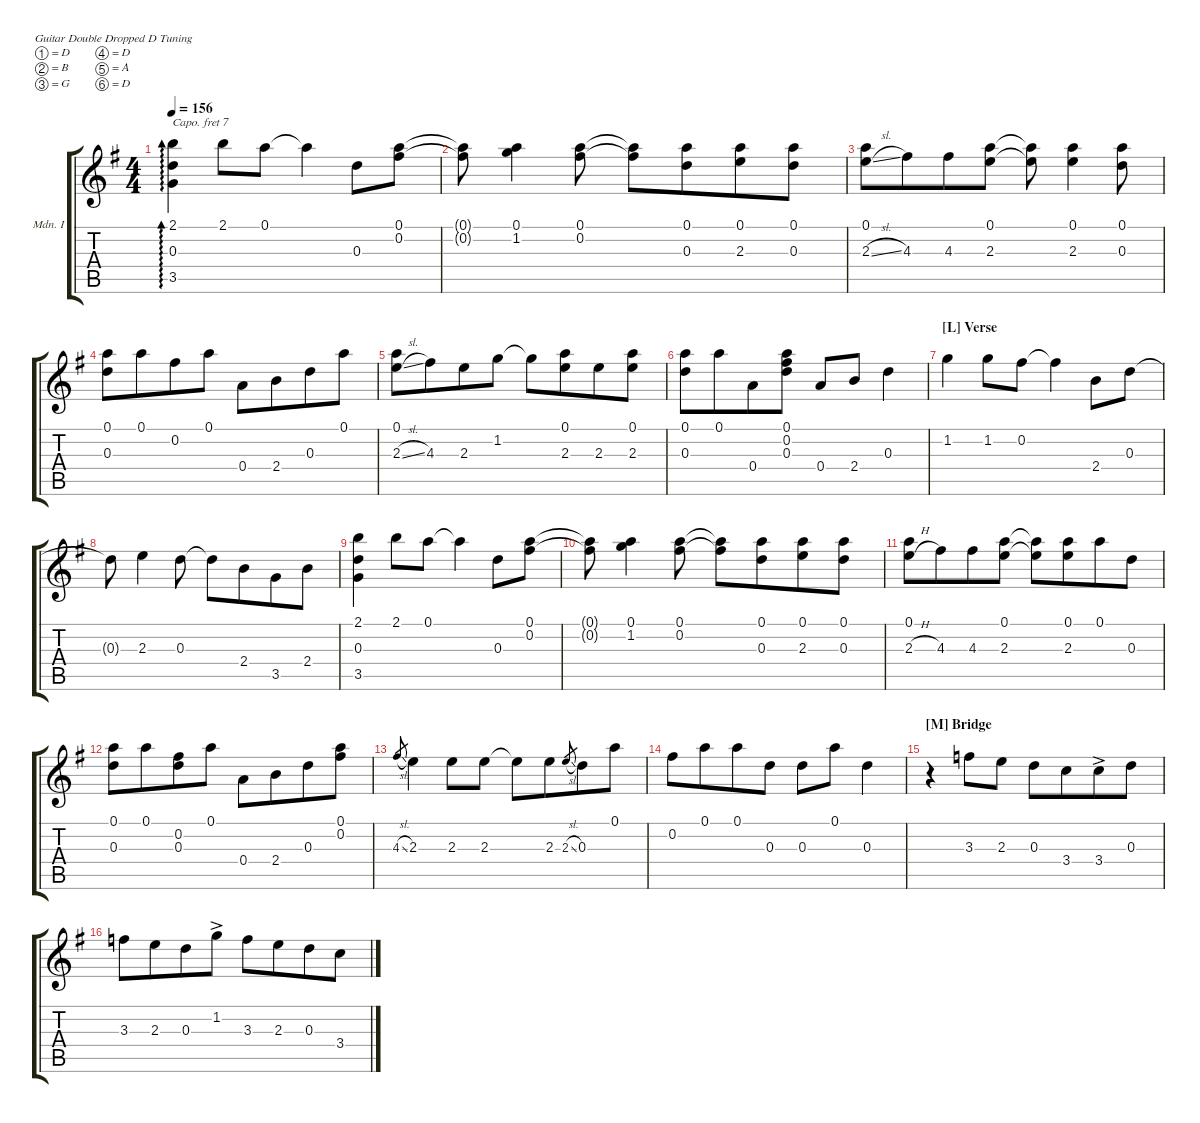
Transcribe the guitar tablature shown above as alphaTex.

\defaultSystemsLayout 4
\hideDynamics
\bracketExtendMode groupsimilarinstruments
\firstSystemTrackNameOrientation horizontal
\otherSystemsTrackNameOrientation horizontal
\track ("Mandolin I" "Mdn. I") {instrument acousticguitarsteel}
\staff {score tabs}
\capo 7
\tuning (D4 B3 G3 D3 A2 D2)
\ts (4 4)
\tempo 156
\clef g2
\ks g
(2.1 0.3 3.5).4{ad 0 dy mp} 2.1.8 0.1.8 0.1{t}.4 0.3.8 (0.2 0.1).8 |
(0.1{t} 0.2{t}).8 (1.2 0.1).4 (0.1 0.2).8 (0.1{t} 0.2{t}).8 (0.3 0.1).8{beam merge} (0.1 2.3).8 (0.3 0.1).8 |
(2.3{sl} 0.1).8 4.3.8{beam merge} 4.3.8 (2.3 0.1).8 (0.1{t} 2.3{t}).8 (2.3 0.1).4 (0.1 0.3).8 |
(0.1 0.3).8 0.1.8{beam merge} 0.2.8 0.1.8 0.4.8 2.4.8{beam merge} 0.3.8 0.1.8 |
(2.3{sl} 0.1).8 4.3.8{beam merge} 2.3.8 1.2.8 1.2{t}.8 (0.1 2.3).8{beam merge} 2.3.8 (2.3 0.1).8 |
(0.1 0.3).8 0.1.8{beam merge} 0.4.8 (0.3 0.2 0.1).8 0.4.8 2.4.8 0.3.4 |
\section ("L" "Verse")
1.2.4 1.2.8 0.2.8 0.2{t}.4 2.4.8 0.3.8 |
0.3{t}.8 2.3.4 0.3.8 0.3{t}.8 2.4.8{beam merge} 3.5.8 2.4.8 |
(3.5 0.3 2.1).4 2.1.8 0.1.8 0.1{t}.4 0.3.8 (0.2 0.1).8 |
(0.2{t} 0.1{t}).8 (0.1 1.2).4 (0.2 0.1).8 (0.2{t} 0.1{t}).8 (0.3 0.1).8{beam merge} (0.1 2.3).8 (0.1 0.3).8 |
(2.3{h} 0.1).8 4.3.8{beam merge} 4.3.8 (2.3 0.1).8 (0.1{t} 2.3{t}).8 (2.3 0.1).8{beam merge} 0.1.8 0.3.8 |
(0.1 0.3).8 0.1.8{beam merge} (0.2 0.3).8 0.1.8 0.4.8 2.4.8{beam merge} 0.3.8 (0.2 0.1).8 |
4.3{sl}.8{gr} 2.3.4 2.3.8 2.3.8 2.3{t}.8 2.3.8{beam merge} 2.3{sl}.8{gr beam merge} 0.3.8 0.1.8 |
0.2.8 0.1.8{beam merge} 0.1.8 0.3.8 0.3.8 0.1.8 0.3.4 |
\section ("M" "Bridge")
r.4 3.3.8 2.3.8 0.3.8 3.4.8{beam merge} 3.4{ac}.8 0.3.8 |
3.3.8 2.3.8{beam merge} 0.3.8 1.2{ac}.8 3.3.8 2.3.8{beam merge} 0.3.8 3.4.8
